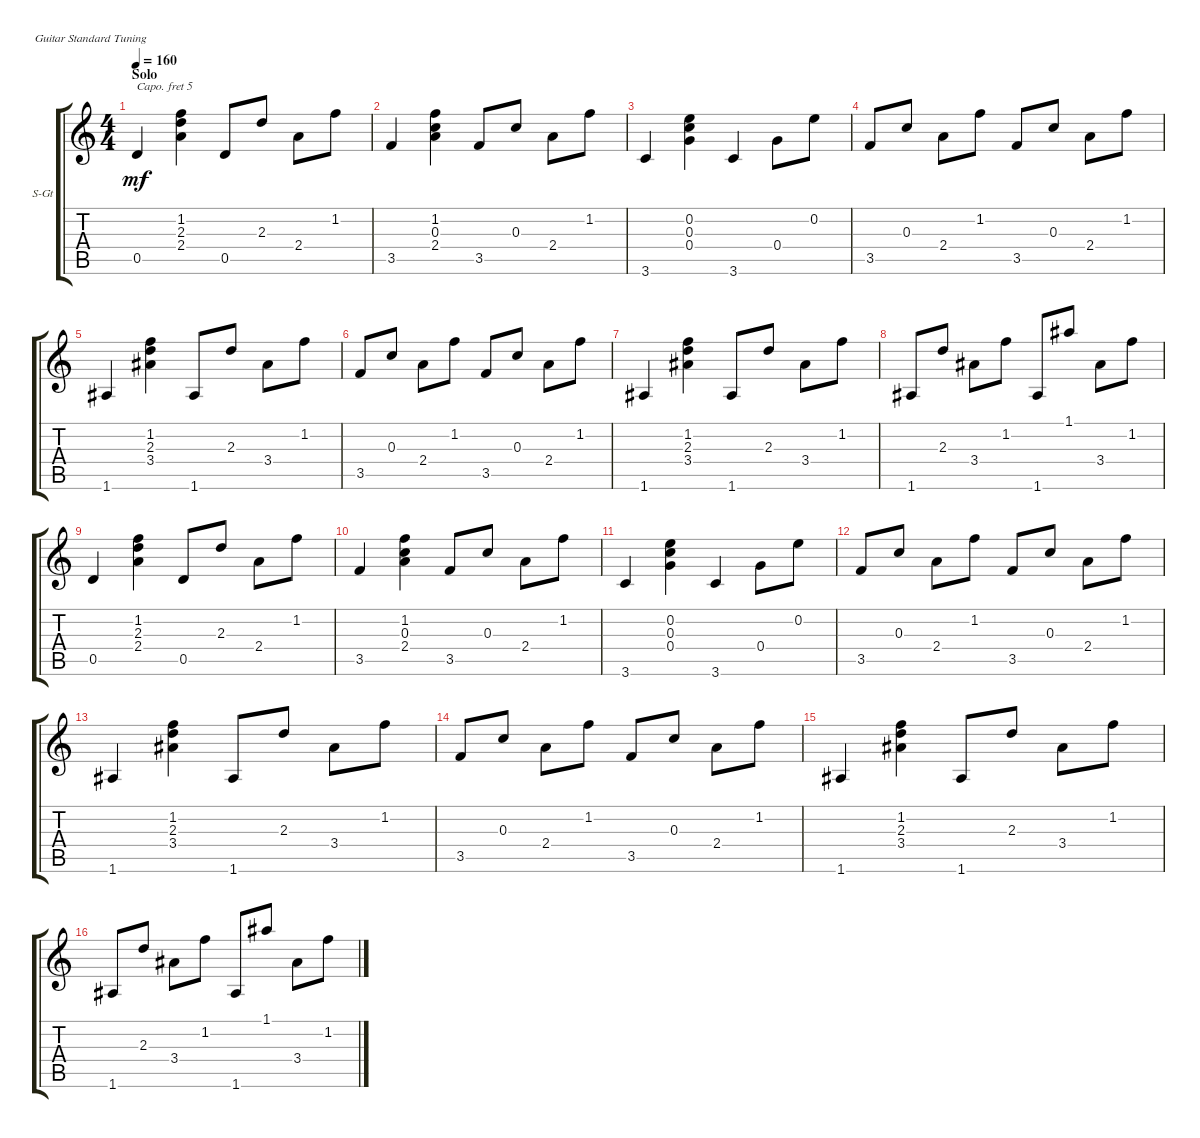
\defaultSystemsLayout 4
\bracketExtendMode groupsimilarinstruments
\firstSystemTrackNameOrientation horizontal
\otherSystemsTrackNameOrientation horizontal
\track ("Picking" "S-Gt") {instrument acousticguitarsteel}
\staff {score tabs}
\capo 5
\tuning (E4 B3 G3 D3 A2 E2)
\ts (4 4)
\section ("" "Solo")
\tempo 160
\clef g2
\ks c
0.5.4{dy mf} (2.4 2.3 1.2).4 0.5.8 2.3.8 2.4.8 1.2.8 |
3.5.4 (2.4 0.3 1.2).4 3.5.8 0.3.8 2.4.8 1.2.8 |
3.6.4 (0.4 0.3 0.2).4 3.6.4 0.4.8 0.2.8 |
3.5.8 0.3.8 2.4.8 1.2.8 3.5.8 0.3.8 2.4.8 1.2.8 |
1.6.4 (3.4 2.3 1.2).4 1.6.8 2.3.8 3.4.8 1.2.8 |
3.5.8 0.3.8 2.4.8 1.2.8 3.5.8 0.3.8 2.4.8 1.2.8 |
1.6.4 (3.4 2.3 1.2).4 1.6.8 2.3.8 3.4.8 1.2.8 |
1.6.8 2.3.8 3.4.8 1.2.8 1.6.8 1.1.8 3.4.8 1.2.8 |
0.5.4 (2.4 2.3 1.2).4 0.5.8 2.3.8 2.4.8 1.2.8 |
3.5.4 (2.4 0.3 1.2).4 3.5.8 0.3.8 2.4.8 1.2.8 |
3.6.4 (0.4 0.3 0.2).4 3.6.4 0.4.8 0.2.8 |
3.5.8 0.3.8 2.4.8 1.2.8 3.5.8 0.3.8 2.4.8 1.2.8 |
1.6.4 (3.4 2.3 1.2).4 1.6.8 2.3.8 3.4.8 1.2.8 |
3.5.8 0.3.8 2.4.8 1.2.8 3.5.8 0.3.8 2.4.8 1.2.8 |
1.6.4 (3.4 2.3 1.2).4 1.6.8 2.3.8 3.4.8 1.2.8 |
1.6.8 2.3.8 3.4.8 1.2.8 1.6.8 1.1.8 3.4.8 1.2.8
